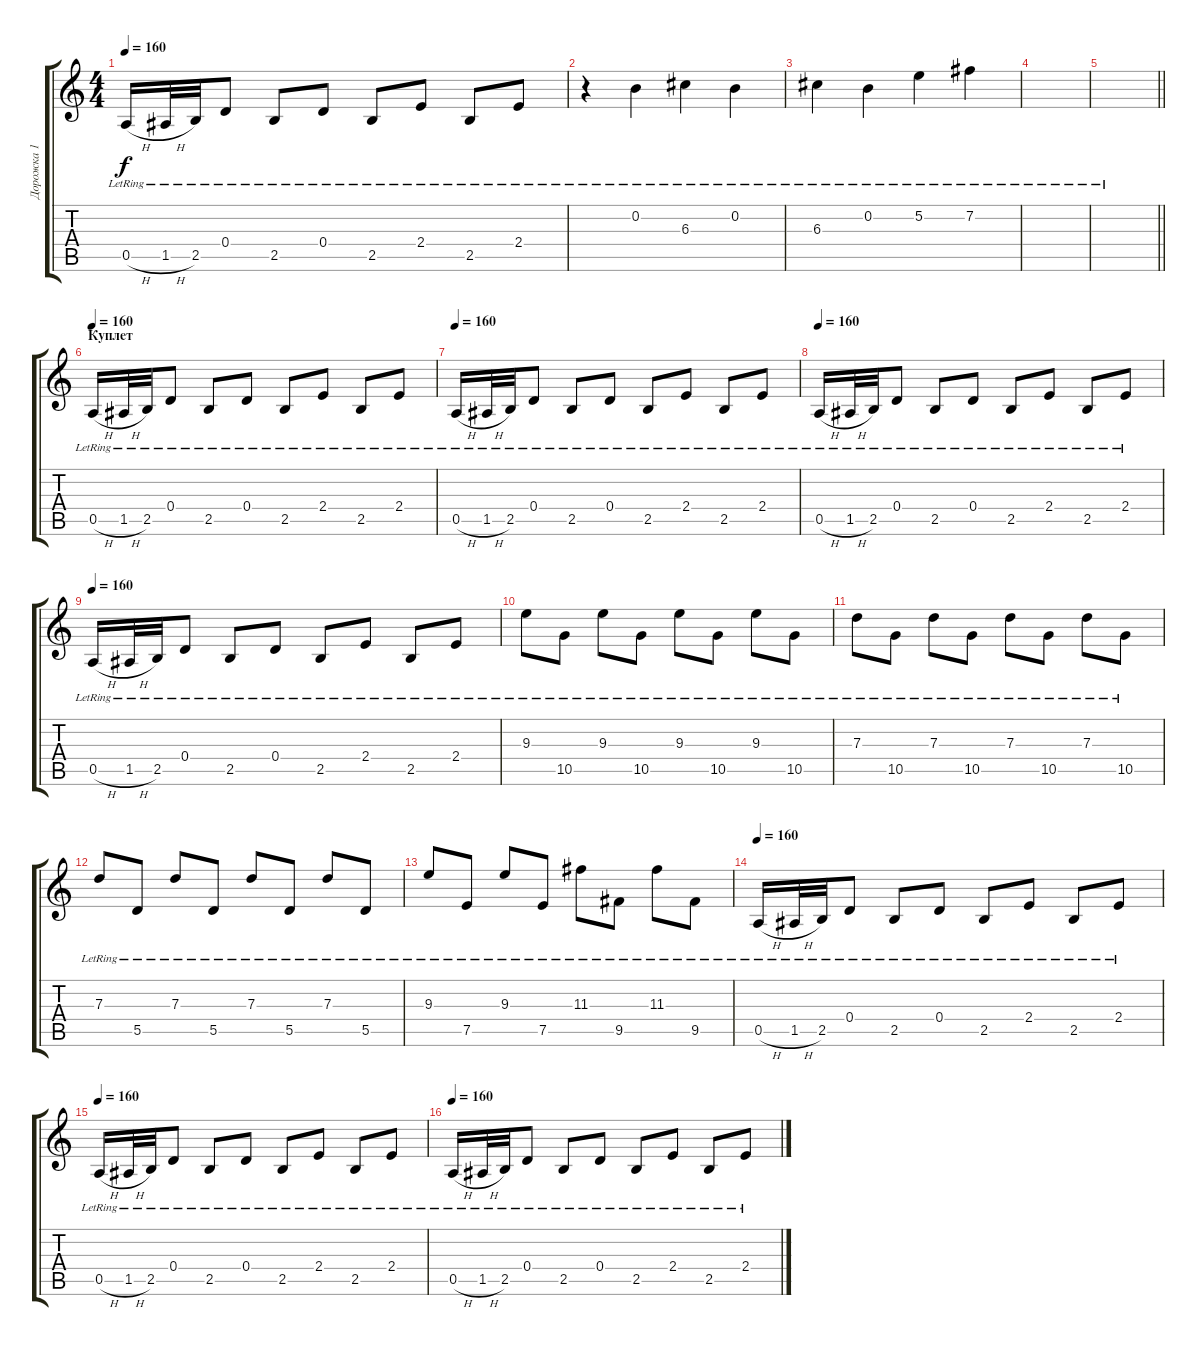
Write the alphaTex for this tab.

\track ("Дорожка 1" "Дорожка 1") {instrument acousticguitarsteel}
\staff {score tabs}
\tuning (E4 B3 G3 D3 A2 E2) {hide}
\ts (4 4)
\tempo 160
\clef g2
\ks c
0.5{h lr}.16{dy f} 1.5{h lr}.32 2.5{lr}.32 0.4{lr}.8 2.5{lr}.8 0.4{lr}.8 2.5{lr}.8 2.4{lr}.8 2.5{lr}.8 2.4{lr}.8 |
r.4 0.2{lr}.4 6.3{lr}.4 0.2{lr}.4 |
6.3{lr}.4 0.2{lr}.4 5.2{lr}.4 7.2{lr}.4 |
|
\barLineRight lightlight
|
\section ("" "Куплет")
\tempo 160
0.5{h lr}.16 1.5{h lr}.32 2.5{lr}.32 0.4{lr}.8 2.5{lr}.8 0.4{lr}.8 2.5{lr}.8 2.4{lr}.8 2.5{lr}.8 2.4{lr}.8 |
\tempo 160
0.5{h lr}.16 1.5{h lr}.32 2.5{lr}.32 0.4{lr}.8 2.5{lr}.8 0.4{lr}.8 2.5{lr}.8 2.4{lr}.8 2.5{lr}.8 2.4{lr}.8 |
\tempo 160
0.5{h lr}.16 1.5{h lr}.32 2.5{lr}.32 0.4{lr}.8 2.5{lr}.8 0.4{lr}.8 2.5{lr}.8 2.4{lr}.8 2.5{lr}.8 2.4{lr}.8 |
\tempo 160
0.5{h lr}.16 1.5{h lr}.32 2.5{lr}.32 0.4{lr}.8 2.5{lr}.8 0.4{lr}.8 2.5{lr}.8 2.4{lr}.8 2.5{lr}.8 2.4{lr}.8 |
9.3{lr}.8 10.5{lr}.8 9.3{lr}.8 10.5{lr}.8 9.3{lr}.8 10.5{lr}.8 9.3{lr}.8 10.5{lr}.8 |
7.3{lr}.8 10.5{lr}.8 7.3{lr}.8 10.5{lr}.8 7.3{lr}.8 10.5{lr}.8 7.3{lr}.8 10.5{lr}.8 |
7.3{lr}.8 5.5{lr}.8 7.3{lr}.8 5.5{lr}.8 7.3{lr}.8 5.5{lr}.8 7.3{lr}.8 5.5{lr}.8 |
9.3{lr}.8 7.5{lr}.8 9.3{lr}.8 7.5{lr}.8 11.3{lr}.8 9.5{lr}.8 11.3{lr}.8 9.5{lr}.8 |
\tempo 160
0.5{h lr}.16 1.5{h lr}.32 2.5{lr}.32 0.4{lr}.8 2.5{lr}.8 0.4{lr}.8 2.5{lr}.8 2.4{lr}.8 2.5{lr}.8 2.4{lr}.8 |
\tempo 160
0.5{h lr}.16 1.5{h lr}.32 2.5{lr}.32 0.4{lr}.8 2.5{lr}.8 0.4{lr}.8 2.5{lr}.8 2.4{lr}.8 2.5{lr}.8 2.4{lr}.8 |
\tempo 160
0.5{h lr}.16 1.5{h lr}.32 2.5{lr}.32 0.4{lr}.8 2.5{lr}.8 0.4{lr}.8 2.5{lr}.8 2.4{lr}.8 2.5{lr}.8 2.4{lr}.8
